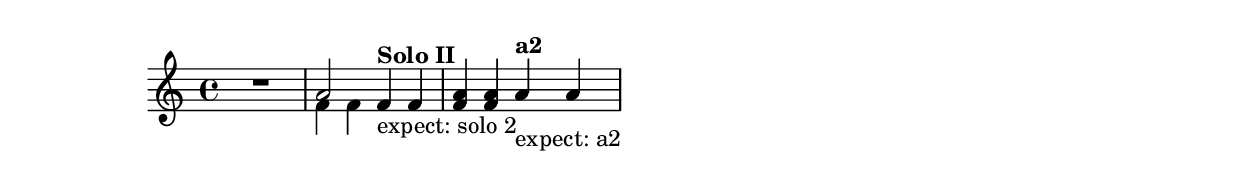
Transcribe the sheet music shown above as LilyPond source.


\header {
    texidoc ="The new part combiner detects a2, solo1 and solo2, and prints i
texts accordingly.

"

    
    }


\version "2.6.0"

\layout { raggedright= ##t }

vone =  \relative a' { R1 a2    r4 r a a a a }
vtwo =  \relative a' { R1 f4 f4 f4 f f f a a  }
comm = { s1 s2 s4_"expect: solo 2" s4 s2 s4_"expect: a2" s4 }
\new Staff <<
    \partcombine \vone \vtwo
    \comm
>>
 
